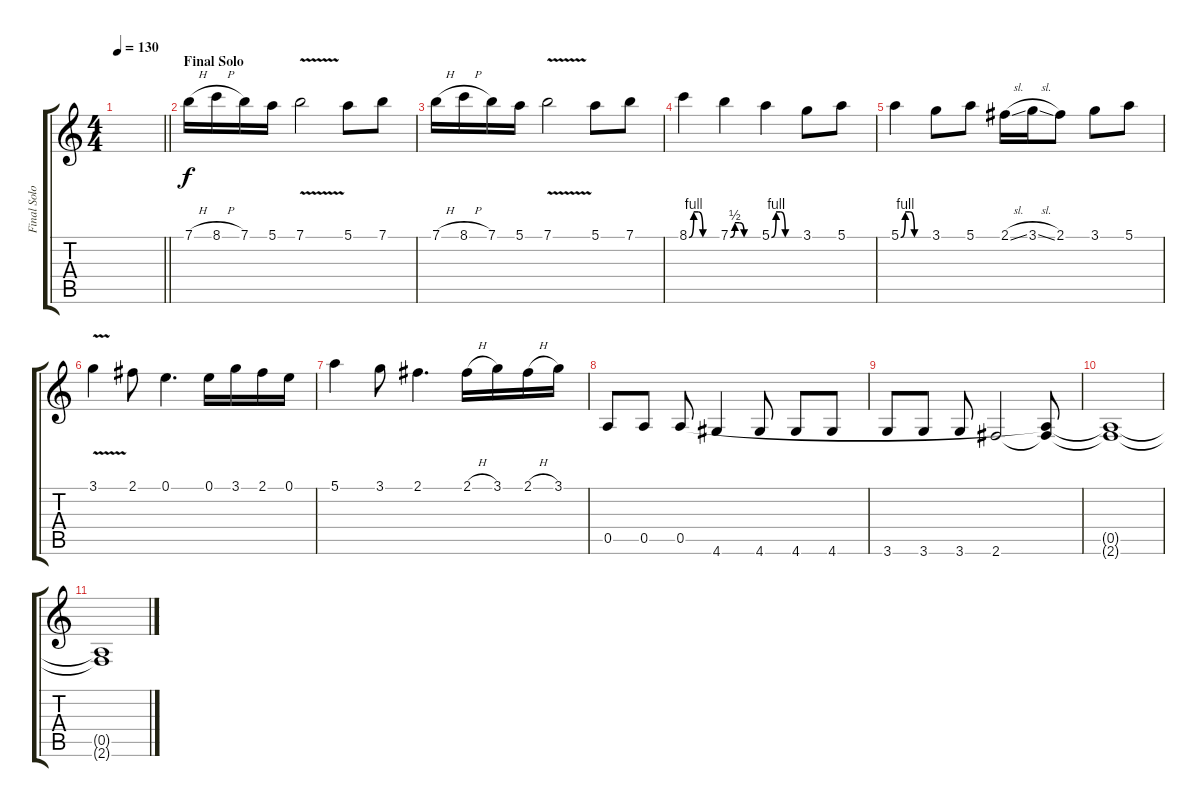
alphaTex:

\track ("Final Solo Guitar" "Final Solo") {instrument overdrivenguitar}
\staff {score tabs}
\tuning (E4 B3 G3 D3 A2 E2) {hide}
\ts (4 4)
\tempo 130
\clef g2
\barLineRight lightlight
\ks c
|
\section ("" "Final Solo")
7.1{h}.16 8.1{h}.16 7.1.16 5.1.16 7.1{v}.2 5.1.8 7.1.8 |
7.1{h}.16 8.1{h}.16 7.1.16 5.1.16 7.1{v}.2 5.1.8 7.1.8 |
8.1{be (custom 0 0 10 4 20 4 30 0 60 0)}.4 7.1{be (custom 0 0 10 2 20 2 30 0 60 0)}.4 5.1{be (custom 0 0 10 4 20 4 30 0 60 0)}.4 3.1.8 5.1.8 |
5.1{be (custom 0 0 10 4 20 4 30 0 60 0)}.4 3.1.8 5.1.8 2.1{sl}.16 3.1{sl}.16 2.1.8 3.1.8 5.1.8 |
3.1{v}.4 2.1.8 0.1.4{d} 0.1.16 3.1.16 2.1.16 0.1.16 |
5.1.4 3.1.8 2.1.4{d} 2.1{h}.16 3.1.16 2.1{h}.16 3.1.16 |
0.5.8{instrument overdrivenguitar} 0.5.8 0.5.8 4.6.4 4.6.8 4.6.8 4.6.8 |
3.6.8 3.6.8 3.6.8 2.6.2 (0.5{t} 2.6{t}).8 |
(0.5{t} 2.6{t}).1 |
(0.5{t} 2.6{t}).1
